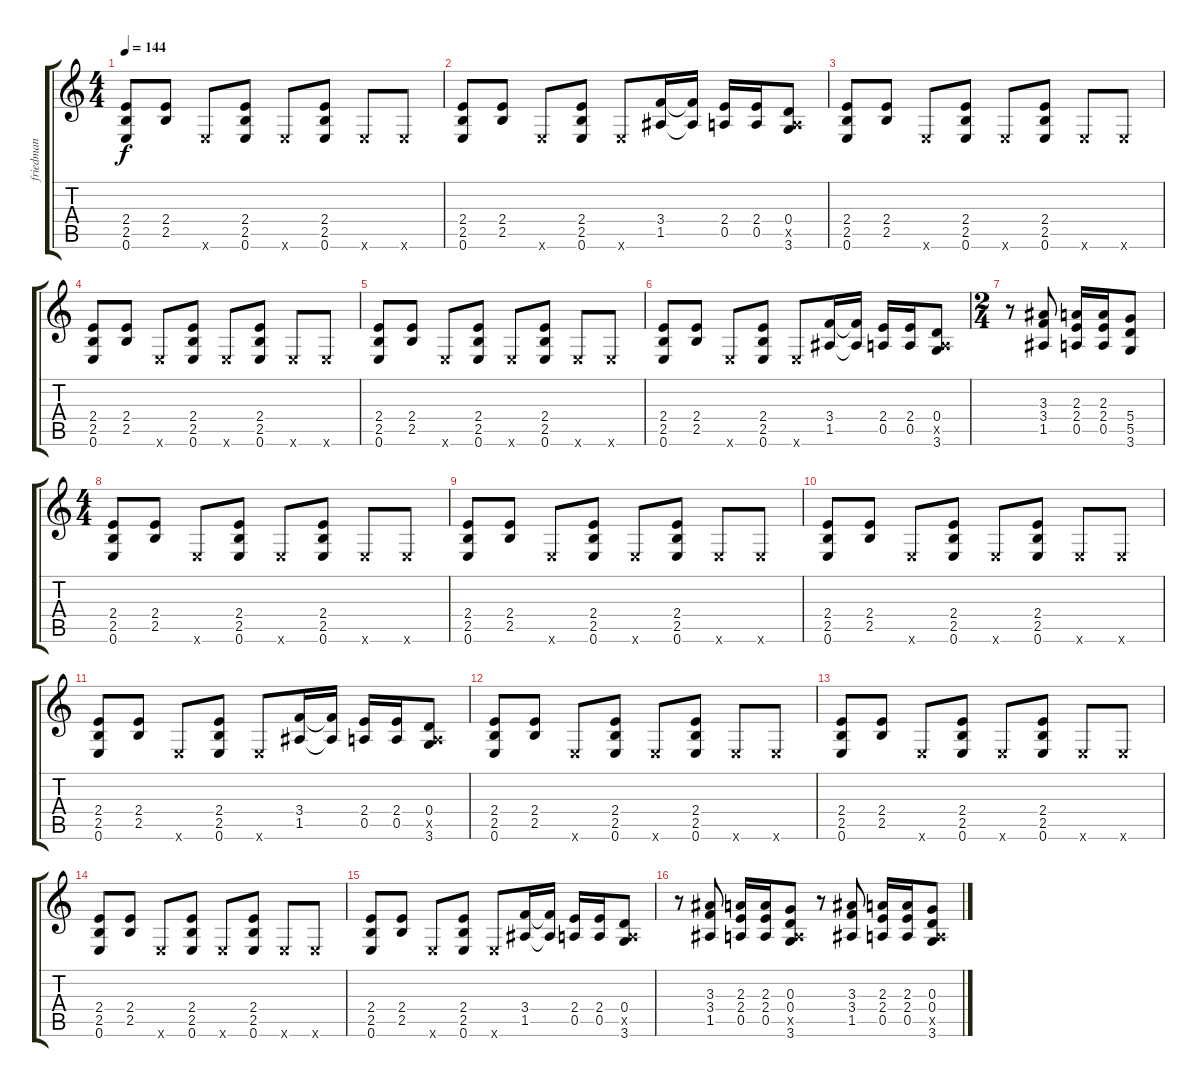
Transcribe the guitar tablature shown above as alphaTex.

\track ("friedman" "friedman") {instrument distortionguitar}
\staff {score tabs}
\tuning (E4 B3 G3 D3 A2 E2) {hide}
\ts (4 4)
\tempo 144
\clef g2
\ks c
(2.4 2.5 0.6).8{dy f} (2.4 2.5).8 0.6{x}.8 (2.4 2.5 0.6).8 0.6{x}.8 (2.4 2.5 0.6).8 0.6{x}.8 0.6{x}.8 |
(2.4 2.5 0.6).8 (2.4 2.5).8 0.6{x}.8 (2.4 2.5 0.6).8 0.6{x}.8 (3.4 1.5).16 (3.4{t} 1.5{t}).16 (2.4 0.5).16 (2.4 0.5).16 (0.4 0.5{x} 3.6).8 |
(2.4 2.5 0.6).8 (2.4 2.5).8 0.6{x}.8 (2.4 2.5 0.6).8 0.6{x}.8 (2.4 2.5 0.6).8 0.6{x}.8 0.6{x}.8 |
(2.4 2.5 0.6).8 (2.4 2.5).8 0.6{x}.8 (2.4 2.5 0.6).8 0.6{x}.8 (2.4 2.5 0.6).8 0.6{x}.8 0.6{x}.8 |
(2.4 2.5 0.6).8 (2.4 2.5).8 0.6{x}.8 (2.4 2.5 0.6).8 0.6{x}.8 (2.4 2.5 0.6).8 0.6{x}.8 0.6{x}.8 |
(2.4 2.5 0.6).8 (2.4 2.5).8 0.6{x}.8 (2.4 2.5 0.6).8 0.6{x}.8 (3.4 1.5).16 (3.4{t} 1.5{t}).16 (2.4 0.5).16 (2.4 0.5).16 (0.4 0.5{x} 3.6).8 |
\ts (2 4)
r.8 (3.3 3.4 1.5).8 (2.3 2.4 0.5).16 (2.3 2.4 0.5).16 (5.4 5.5 3.6).8 |
\ts (4 4)
(2.4 2.5 0.6).8 (2.4 2.5).8 0.6{x}.8 (2.4 2.5 0.6).8 0.6{x}.8 (2.4 2.5 0.6).8 0.6{x}.8 0.6{x}.8 |
(2.4 2.5 0.6).8 (2.4 2.5).8 0.6{x}.8 (2.4 2.5 0.6).8 0.6{x}.8 (2.4 2.5 0.6).8 0.6{x}.8 0.6{x}.8 |
(2.4 2.5 0.6).8 (2.4 2.5).8 0.6{x}.8 (2.4 2.5 0.6).8 0.6{x}.8 (2.4 2.5 0.6).8 0.6{x}.8 0.6{x}.8 |
(2.4 2.5 0.6).8 (2.4 2.5).8 0.6{x}.8 (2.4 2.5 0.6).8 0.6{x}.8 (3.4 1.5).16 (3.4{t} 1.5{t}).16 (2.4 0.5).16 (2.4 0.5).16 (0.4 0.5{x} 3.6).8 |
(2.4 2.5 0.6).8 (2.4 2.5).8 0.6{x}.8 (2.4 2.5 0.6).8 0.6{x}.8 (2.4 2.5 0.6).8 0.6{x}.8 0.6{x}.8 |
(2.4 2.5 0.6).8 (2.4 2.5).8 0.6{x}.8 (2.4 2.5 0.6).8 0.6{x}.8 (2.4 2.5 0.6).8 0.6{x}.8 0.6{x}.8 |
(2.4 2.5 0.6).8 (2.4 2.5).8 0.6{x}.8 (2.4 2.5 0.6).8 0.6{x}.8 (2.4 2.5 0.6).8 0.6{x}.8 0.6{x}.8 |
(2.4 2.5 0.6).8 (2.4 2.5).8 0.6{x}.8 (2.4 2.5 0.6).8 0.6{x}.8 (3.4 1.5).16 (3.4{t} 1.5{t}).16 (2.4 0.5).16 (2.4 0.5).16 (0.4 0.5{x} 3.6).8 |
r.8 (3.3 3.4 1.5).8 (2.3 2.4 0.5).16 (2.3 2.4 0.5).16 (0.3 0.4 0.5{x} 3.6).8 r.8 (3.3 3.4 1.5).8 (2.3 2.4 0.5).16 (2.3 2.4 0.5).16 (0.3 0.4 0.5{x} 3.6).8
